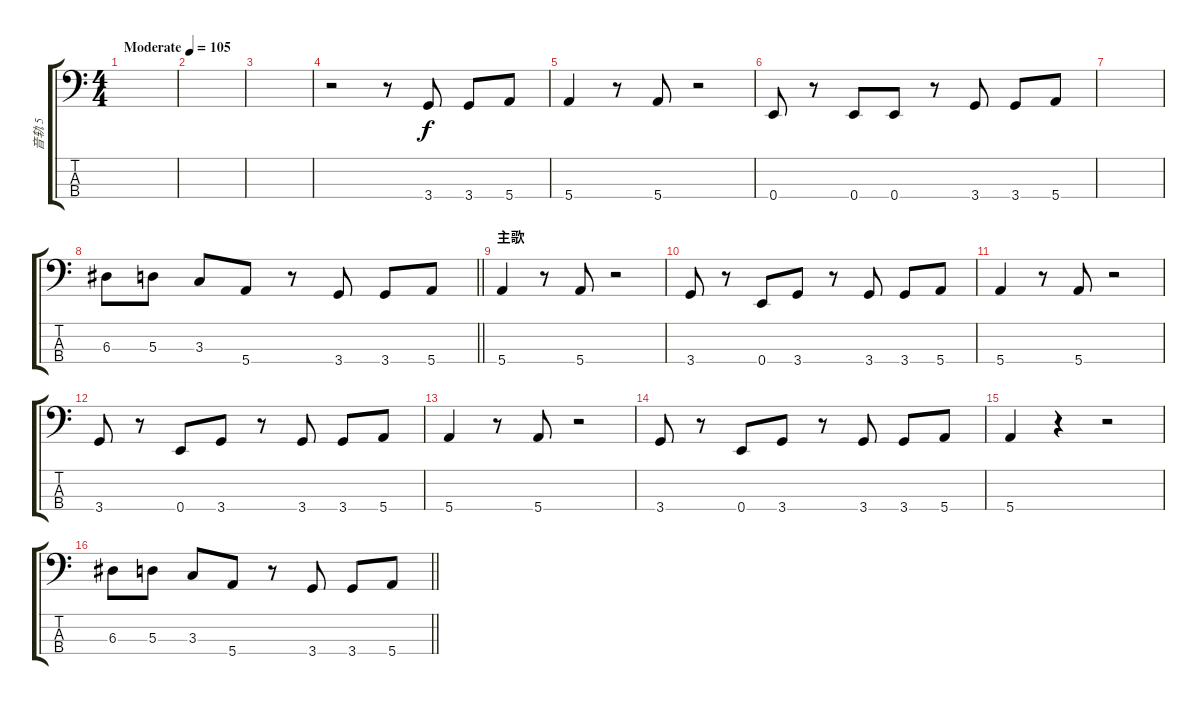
\track ("音轨 5" "音轨 5") {instrument electricbassfinger}
\staff {score tabs}
\tuning (G2 D2 A1 E1) {hide}
\ts (4 4)
\tempo (105 "Moderate")
\clef f4
\ks c
|
|
|
r.2 r.8 3.4.8 3.4.8 5.4.8 |
5.4.4 r.8 5.4.8 r.2 |
0.4.8 r.8 0.4.8 0.4.8 r.8 3.4.8 3.4.8 5.4.8 |
|
\barLineRight lightlight
6.3.8 5.3.8 3.3.8 5.4.8 r.8 3.4.8 3.4.8 5.4.8 |
\section ("" "主歌")
5.4.4 r.8 5.4.8 r.2 |
3.4.8 r.8 0.4.8 3.4.8 r.8 3.4.8 3.4.8 5.4.8 |
5.4.4 r.8 5.4.8 r.2 |
3.4.8 r.8 0.4.8 3.4.8 r.8 3.4.8 3.4.8 5.4.8 |
5.4.4 r.8 5.4.8 r.2 |
3.4.8 r.8 0.4.8 3.4.8 r.8 3.4.8 3.4.8 5.4.8 |
5.4.4 r.4 r.2 |
\barLineRight lightlight
6.3.8 5.3.8 3.3.8 5.4.8 r.8 3.4.8 3.4.8 5.4.8
